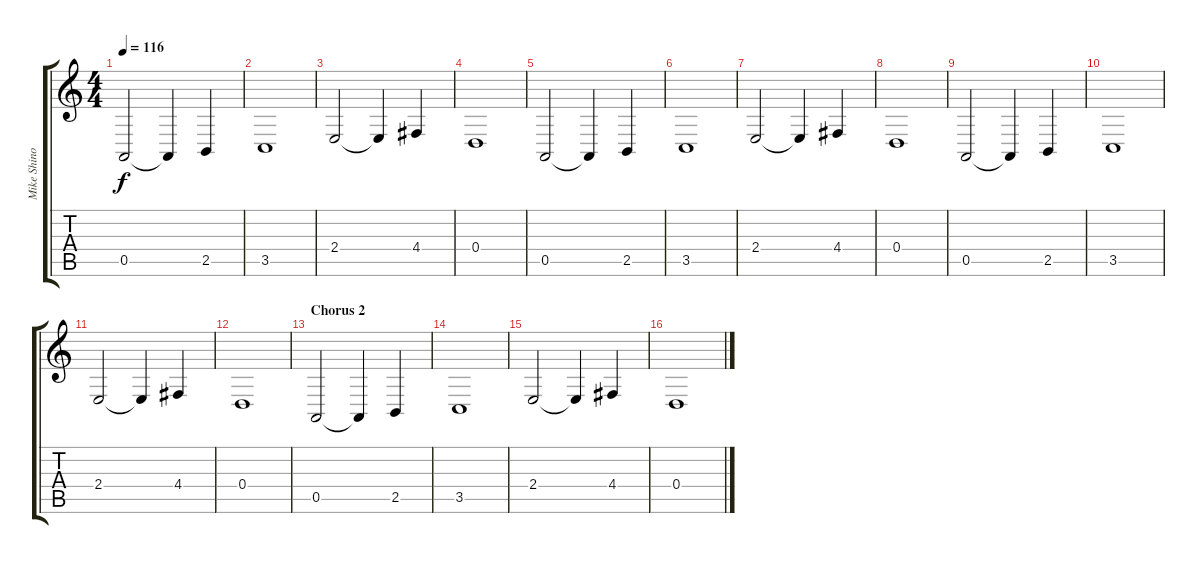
\track ("Mike Shinoda (Keyboard 1)" "Mike Shino") {instrument lead1square}
\staff {score tabs}
\tuning (E4 B3 G3 D3 A2 E2) {hide}
\ts (4 4)
\tempo 116
\clef g2
\ks c
0.5.2{dy f} 0.5{t}.4 2.5.4 |
3.5.1 |
2.4.2 2.4{t}.4 4.4.4 |
0.4.1 |
0.5.2 0.5{t}.4 2.5.4 |
3.5.1 |
2.4.2 2.4{t}.4 4.4.4 |
0.4.1 |
0.5.2 0.5{t}.4 2.5.4 |
3.5.1 |
2.4.2 2.4{t}.4 4.4.4 |
0.4.1 |
\section ("" "Chorus 2")
0.5.2 0.5{t}.4 2.5.4 |
3.5.1 |
2.4.2 2.4{t}.4 4.4.4 |
0.4.1
